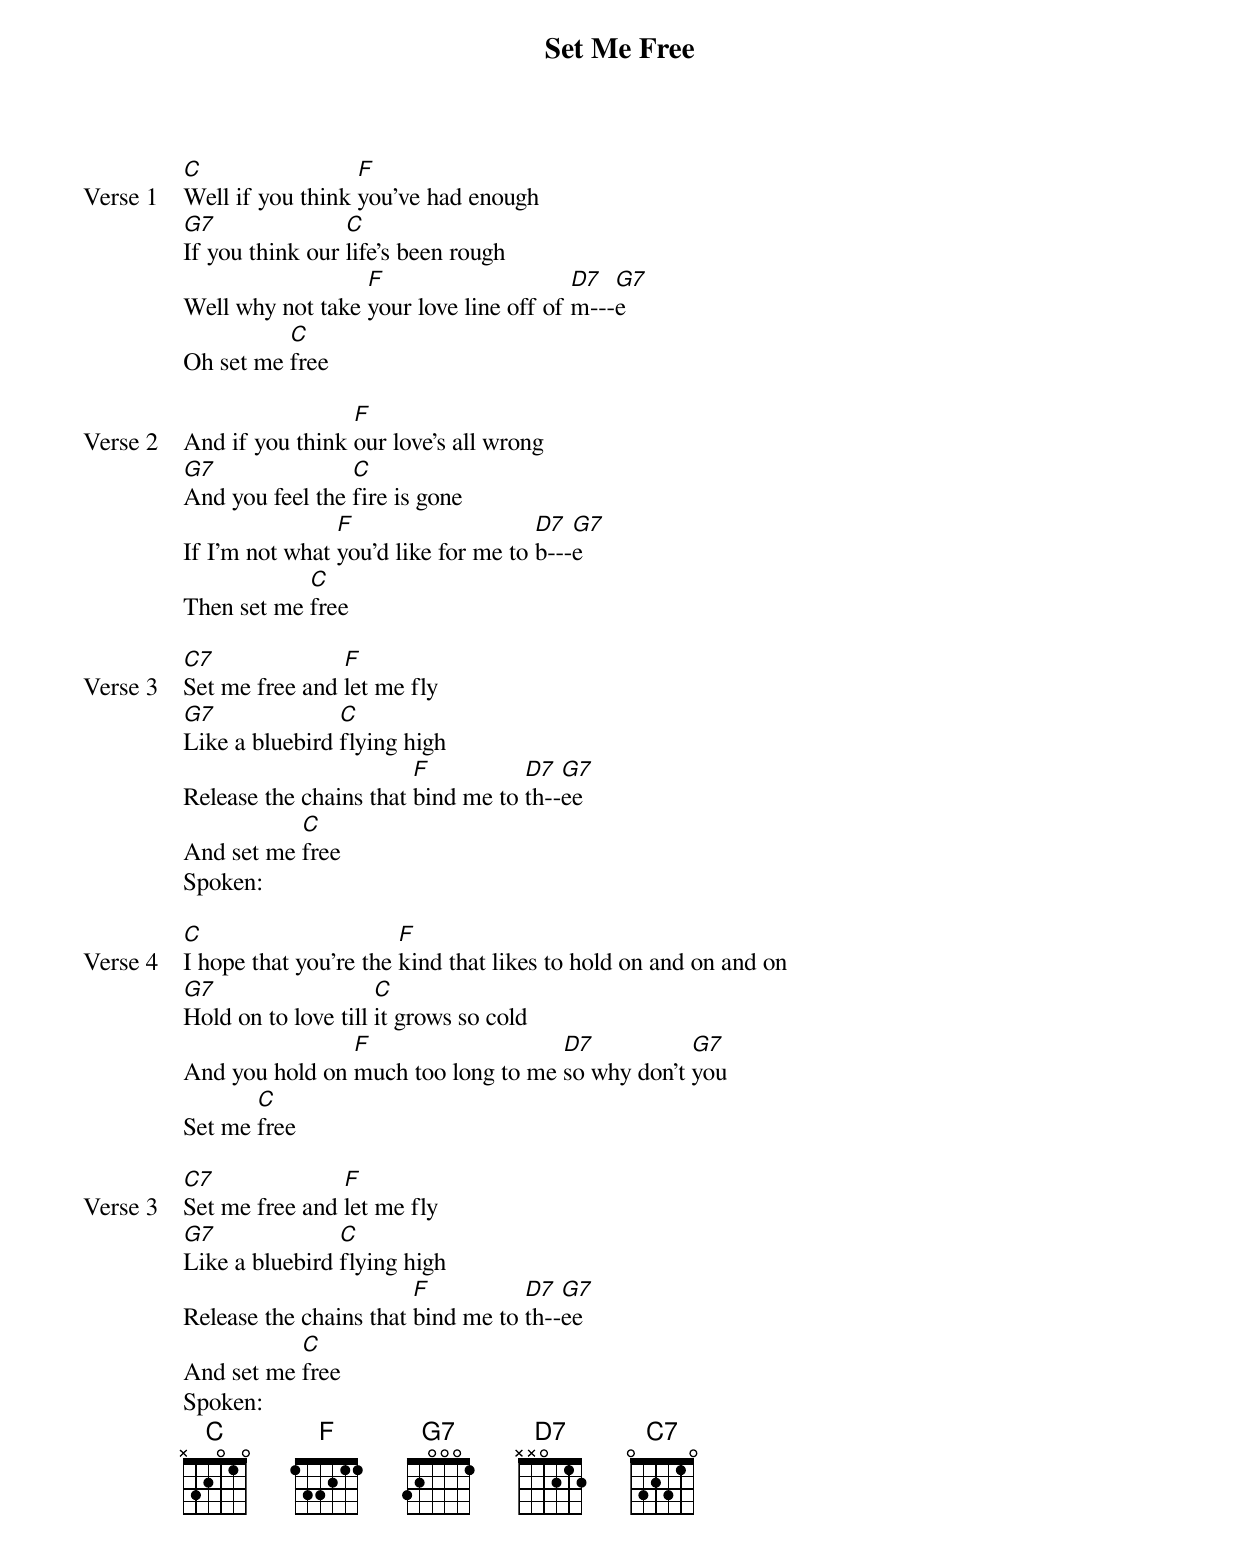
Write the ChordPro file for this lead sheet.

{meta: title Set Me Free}
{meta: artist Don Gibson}
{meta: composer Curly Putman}
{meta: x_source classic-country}
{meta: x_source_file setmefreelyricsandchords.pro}
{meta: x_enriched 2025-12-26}

{start_of_verse: Verse 1}
[C]Well if you think [F]you've had enough
[G7]If you think our [C]life's been rough
Well why not take [F]your love line off of [D7]m---[G7]e
Oh set me [C]free
{end_of_verse}

{start_of_verse: Verse 2}
And if you think [F]our love's all wrong
[G7]And you feel the [C]fire is gone
If I'm not what [F]you'd like for me to [D7]b---[G7]e
Then set me [C]free
{end_of_verse}

{start_of_verse: Verse 3}
[C7]Set me free and [F]let me fly
[G7]Like a bluebird [C]flying high
Release the chains that [F]bind me to [D7]th--[G7]ee
And set me [C]free
Spoken:
{end_of_verse}

{start_of_verse: Verse 4}
[C]I hope that you're the [F]kind that likes to hold on and on and on
[G7]Hold on to love till [C]it grows so cold
And you hold on [F]much too long to me [D7]so why don't [G7]you
Set me [C]free
{end_of_verse}

{start_of_verse: Verse 3}
[C7]Set me free and [F]let me fly
[G7]Like a bluebird [C]flying high
Release the chains that [F]bind me to [D7]th--[G7]ee
And set me [C]free
Spoken:
{end_of_verse}
